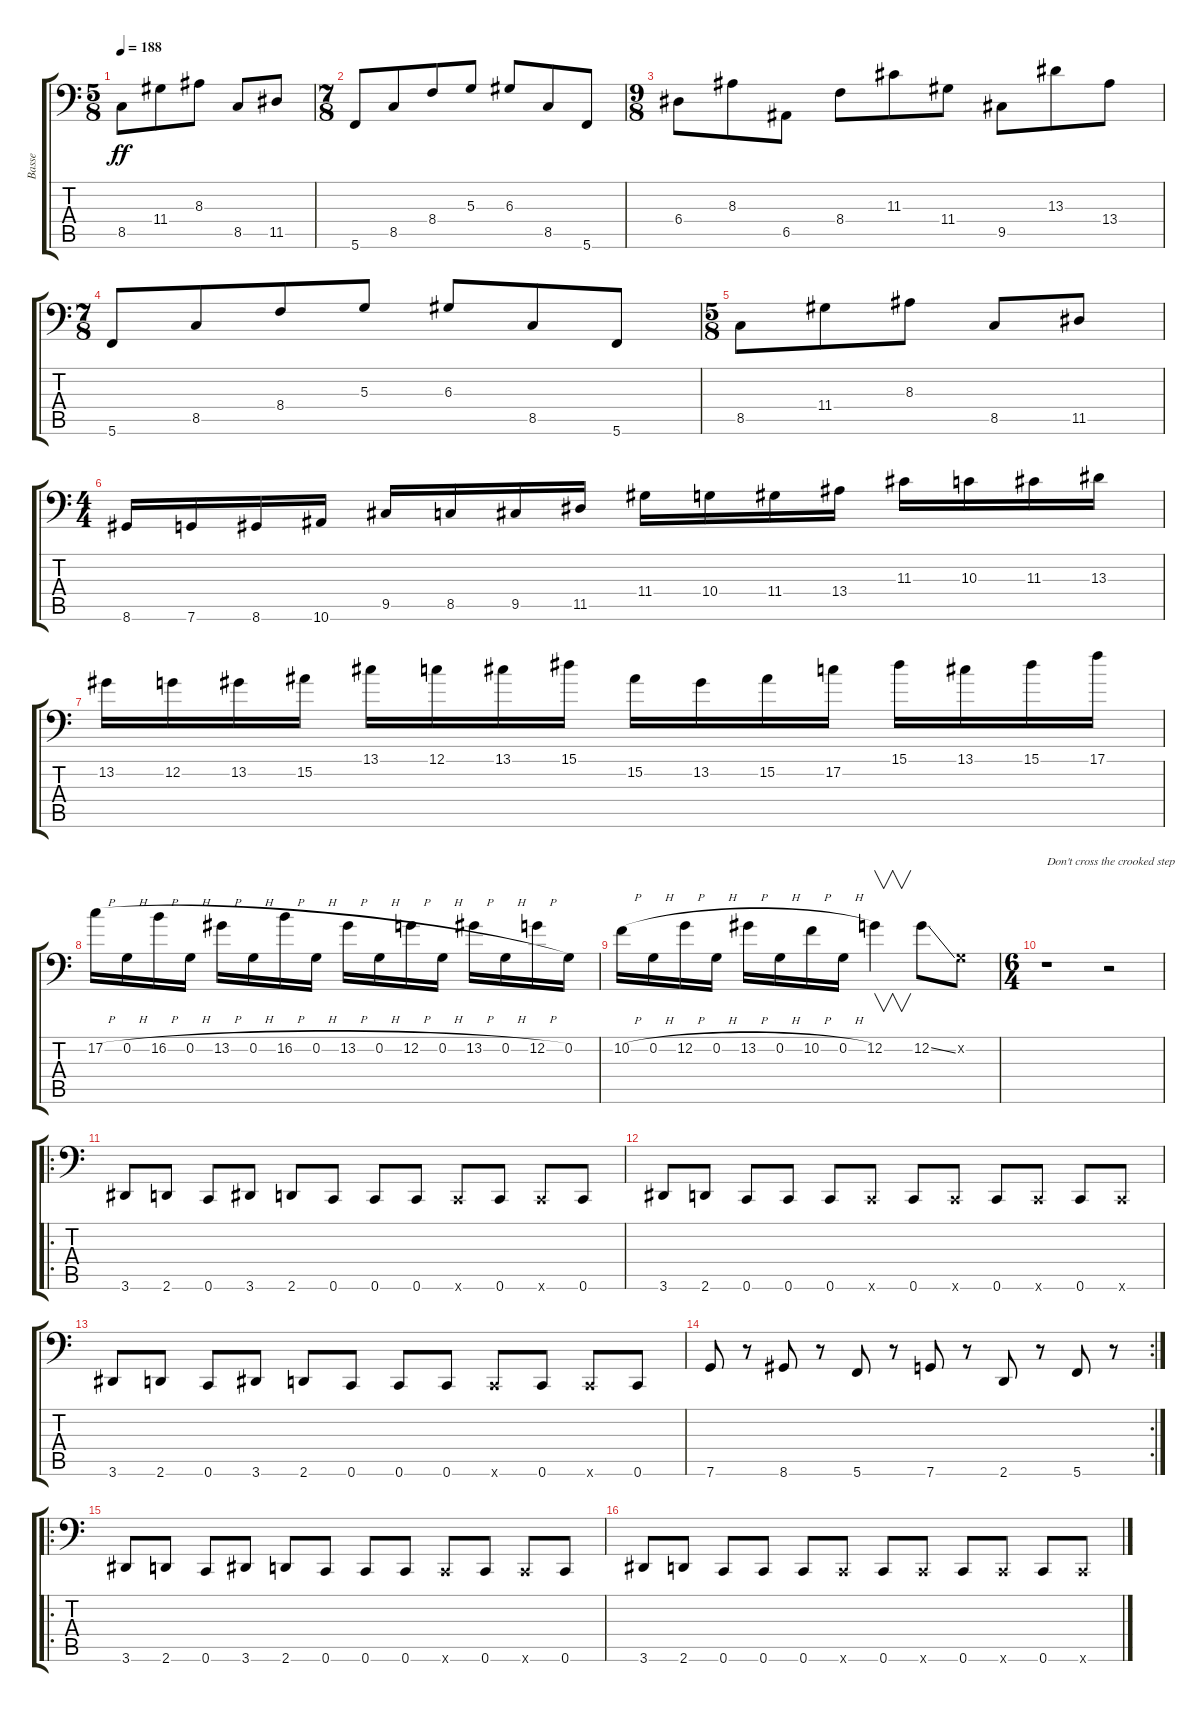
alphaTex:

\track ("Basse" "Basse") {instrument electricbassfinger}
\staff {score tabs}
\tuning (C3 G2 D2 A1 E1 C1) {hide}
\ts (5 8)
\tempo 188
\clef f4
\ks c
8.5.8{dy ff} 11.4.8 8.3.8 8.5.8 11.5.8 |
\ts (7 8)
5.6.8 8.5.8 8.4.8 5.3.8 6.3.8 8.5.8 5.6.8 |
\ts (9 8)
6.4.8 8.3.8 6.5.8 8.4.8 11.3.8 11.4.8 9.5.8 13.3.8 13.4.8 |
\ts (7 8)
5.6.8 8.5.8 8.4.8 5.3.8 6.3.8 8.5.8 5.6.8 |
\ts (5 8)
8.5.8 11.4.8 8.3.8 8.5.8 11.5.8 |
\ts (4 4)
8.6.16 7.6.16 8.6.16 10.6.16 9.5.16 8.5.16 9.5.16 11.5.16 11.4.16 10.4.16 11.4.16 13.4.16 11.3.16 10.3.16 11.3.16 13.3.16 |
13.2.16 12.2.16 13.2.16 15.2.16 13.1.16 12.1.16 13.1.16 15.1.16 15.2.16 13.2.16 15.2.16 17.2.16 15.1.16 13.1.16 15.1.16 17.1.16 |
17.2{h}.16 0.2{h}.16 16.2{h}.16 0.2{h}.16 13.2{h}.16 0.2{h}.16 16.2{h}.16 0.2{h}.16 13.2{h}.16 0.2{h}.16 12.2{h}.16 0.2{h}.16 13.2{h}.16 0.2{h}.16 12.2{h}.16 0.2.16 |
10.2{h}.16 0.2{h}.16 12.2{h}.16 0.2{h}.16 13.2{h}.16 0.2{h}.16 10.2{h}.16 0.2{h}.16 12.2.4{v} 12.2{ss}.8 0.2{x}.8 |
\ts (6 4)
r.1{txt "Don't cross the crooked step"} r.2 |
\ro
3.6.8 2.6.8 0.6.8 3.6.8 2.6.8 0.6.8 0.6.8 0.6.8 0.6{x}.8 0.6.8 0.6{x}.8 0.6.8 |
3.6.8 2.6.8 0.6.8 0.6.8 0.6.8 0.6{x}.8 0.6.8 0.6{x}.8 0.6.8 0.6{x}.8 0.6.8 0.6{x}.8 |
3.6.8 2.6.8 0.6.8 3.6.8 2.6.8 0.6.8 0.6.8 0.6.8 0.6{x}.8 0.6.8 0.6{x}.8 0.6.8 |
\rc 2
7.6.8 r.8 8.6.8 r.8 5.6.8 r.8 7.6.8 r.8 2.6.8 r.8 5.6.8 r.8 |
\ro
3.6.8 2.6.8 0.6.8 3.6.8 2.6.8 0.6.8 0.6.8 0.6.8 0.6{x}.8 0.6.8 0.6{x}.8 0.6.8 |
3.6.8 2.6.8 0.6.8 0.6.8 0.6.8 0.6{x}.8 0.6.8 0.6{x}.8 0.6.8 0.6{x}.8 0.6.8 0.6{x}.8
